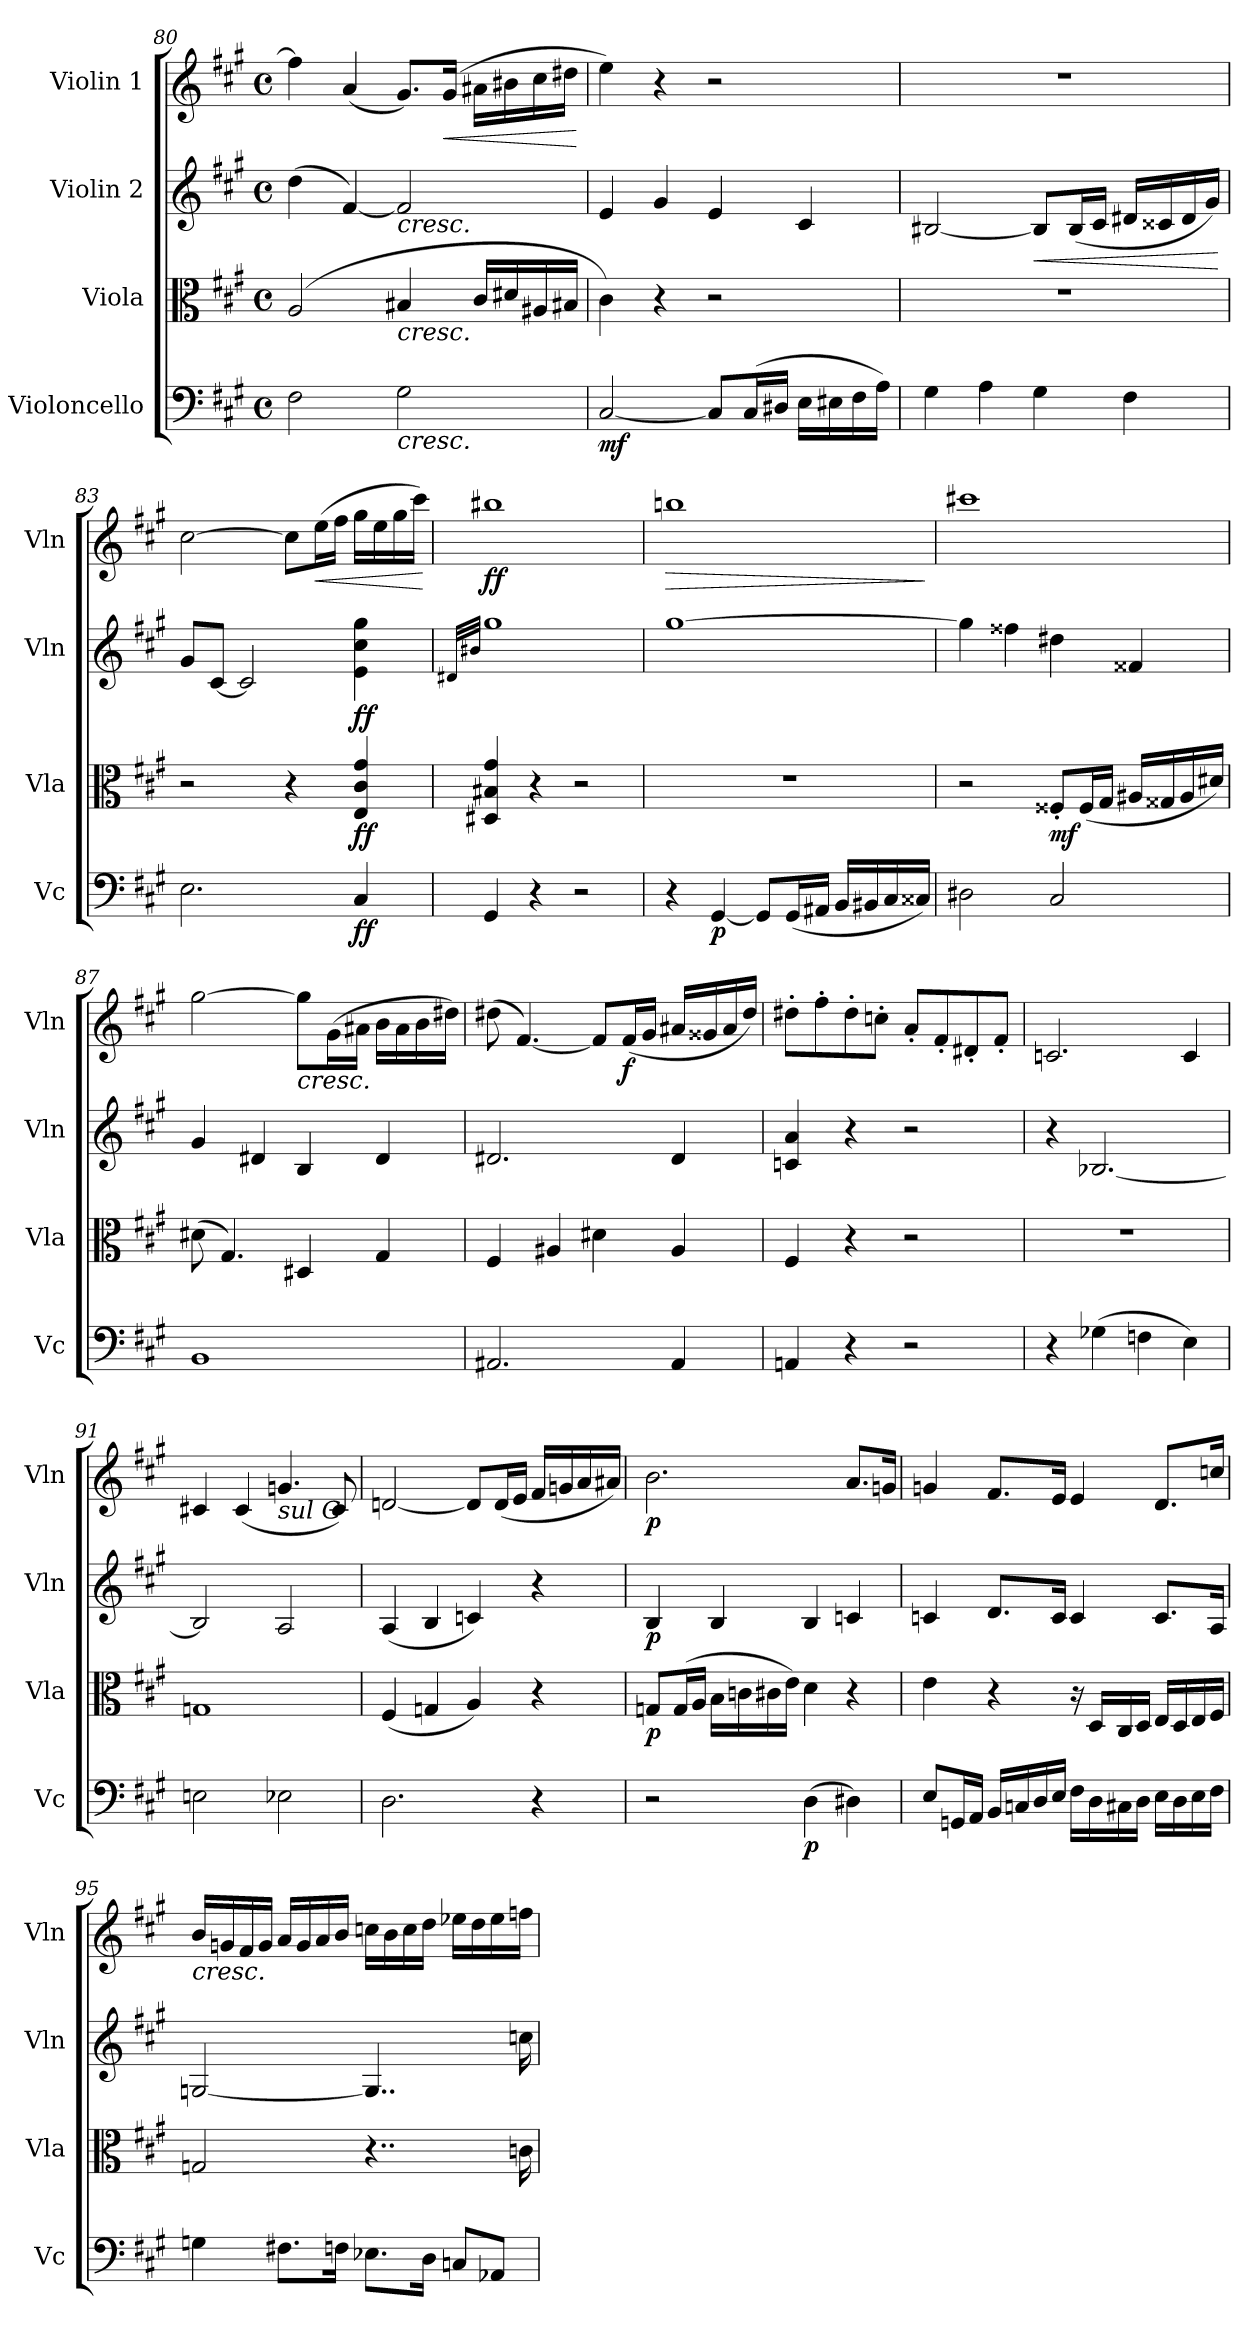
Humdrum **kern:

**kern	**dynam	**kern	**dynam	**kern	**dynam	**kern	**dynam
*part4	*part4	*part3	*part3	*part2	*part2	*part1	*part1
*staff4	*staff4	*staff3	*staff3	*staff2	*staff2	*staff1	*staff1
*I"Violoncello	*	*I"Viola	*	*I"Violin 2	*	*I"Violin 1	*
*I'Vc	*	*I'Vla	*	*I'Vln	*	*I'Vln	*
*clefF4	*	*clefC3	*	*clefG2	*	*clefG2	*
*k[f#c#g#]	*	*k[f#c#g#]	*	*k[f#c#g#]	*	*k[f#c#g#]	*
*M4/4	*	*M4/4	*	*M4/4	*	*M4/4	*
*met(c)	*	*met(c)	*	*met(c)	*	*met(c)	*
=80	=80	=80	=80	=80	=80	=80	=80
2F#\	.	(>2A/	.	(4dd\	.	4ff#\]	.
.	.	.	.	[4f#/)	.	(4a/	.
!	!LO:HP:b	!	!LO:HP:b	!	!LO:HP:b	!	!
2G#\	<	4B#X/	<	2f#/]	<	8.g#/L)	.
!	!	!	!	!	!	!	!LO:HP:b
.	.	.	.	.	.	(16g#/Jk	<
.	.	16c#/LL	.	.	.	16a#X\LL	.
.	.	16d#X/	.	.	.	16b#X\	.
.	.	16A#X/	.	.	.	16cc#\	.
.	.	16B#X/JJ	.	.	.	16dd#X\JJ	.
.	.	.	.	.	.	.	[
!!LO:PB:g=z
=81	=81	=81	=81	=81	=81	=81	=81
!	!LO:DY:b	!	!	!	!	!	!
[2C#/	mf	4c#\)	.	4e/	.	4ee\)	.
.	.	4r	.	4g#/	.	4r	.
8C#/L]	.	2r	.	4e/	.	2r	.
(16C#/L	.	.	.	.	.	.	.
16D#X/JJ	.	.	.	.	.	.	.
16E\LL	.	.	.	4c#/	.	.	.
16E#X\	.	.	.	.	.	.	.
16F#\	.	.	.	.	.	.	.
16A\JJ)	.	.	.	.	.	.	.
=82	=82	=82	=82	=82	=82	=82	=82
4G#\	.	1r	.	[2B#X/	.	1r	.
4A\	.	.	.	.	.	.	.
!	!	!	!	!	!LO:HP:b	!	!
4G#\	.	.	.	8B#/L]	<	.	.
.	.	.	.	(16B#/L	.	.	.
.	.	.	.	16c#/JJ	.	.	.
4F#\	.	.	.	16d#X/LL	.	.	.
.	.	.	.	16c##X/	.	.	.
.	.	.	.	16d#/	.	.	.
.	.	.	.	16g#/JJ)	.	.	.
.	.	.	.	.	[	.	.
=83	=83	=83	=83	=83	=83	=83	=83
2.E\	.	2r	.	8g#/L	.	[2cc#\	.
.	.	.	.	[8c#/J	.	.	.
.	.	.	.	2c#/]	.	.	.
.	.	4r	.	.	.	8cc#\L]	.
!	!	!	!	!	!	!	!LO:HP:b
.	.	.	.	.	.	(16ee\L	<
.	.	.	.	.	.	16ff#\JJ	.
!	!LO:DY:b	!	!LO:DY:b	!	!LO:DY:b	!	!
4C#/	ff	4E/ 4c#/ 4g#/	ff	4e\ 4cc#\ 4gg#\	ff	16gg#\LL	.
.	.	.	.	.	.	16ee\	.
.	.	.	.	.	.	16gg#\	.
.	.	.	.	.	.	16ccc#\JJ)	.
.	.	.	.	.	.	.	[
=84	=84	=84	=84	=84	=84	=84	=84
.	.	.	.	32qd#X/LLL	.	.	.
.	.	.	.	32qb#X/JJJ	.	.	.
!	!	!	!	!	!	!	!LO:DY:b
4GG#/	.	4D#X/ 4B#X/ 4g#/	.	1gg#	.	1bb#X	ff
4r	.	4r	.	.	.	.	.
2r	.	2r	.	.	.	.	.
!!LO:LB:g=z
=85	=85	=85	=85	=85	=85	=85	=85
!	!	!	!	!	!	!	!LO:HP:b
4r	.	1r	.	[1gg#	.	1bbn	>
!	!LO:DY:b	!	!	!	!	!	!
[4GG#/	p	.	.	.	.	.	.
8GG#/L]	.	.	.	.	.	.	.
(16GG#/L	.	.	.	.	.	.	.
16AA#X/JJ	.	.	.	.	.	.	.
16BB/LL	.	.	.	.	.	.	.
16BB#X/	.	.	.	.	.	.	.
16C#/	.	.	.	.	.	.	.
16C##X/JJ)	.	.	.	.	.	.	.
.	.	.	.	.	[	.	]
=86	=86	=86	=86	=86	=86	=86	=86
2D#X\	.	2r	.	4gg#\]	.	1ccc#X	.
.	.	.	.	4ff##X\	.	.	.
!	!	!	!LO:DY:b	!	!	!	!
2C#/	.	8F##X'/L	mf	4dd#X\	.	.	.
.	.	(16F##/L	.	.	.	.	.
.	.	16G#/JJ	.	.	.	.	.
.	.	16A#X/LL	.	4f##X/	.	.	.
.	.	16G##X/	.	.	.	.	.
.	.	16A#/	.	.	.	.	.
.	.	16d#X/JJ)	.	.	.	.	.
=87	=87	=87	=87	=87	=87	=87	=87
1BB	.	(8d#i\	.	4g#/	.	[2gg#\	.
.	.	4.G#/)	.	.	.	.	.
.	.	.	.	4d#X/	.	.	.
!	!	!	!	!	!	!LO:TX:b:i:t=cresc.	!
.	.	4D#X/	.	4B/	.	8gg#\L]	.
.	.	.	.	.	.	(16g#\L	.
.	.	.	.	.	.	16a#X\JJ	.
.	.	4G#/	.	4d#/	.	16b\LL	.
.	.	.	.	.	.	16a#\	.
.	.	.	.	.	.	16b\	.
.	.	.	.	.	.	16dd#X\JJ)	.
=88	=88	=88	=88	=88	=88	=88	=88
2.AA#X/	.	4F#/	.	2.d#X/	.	(8dd#X\	.
.	.	.	.	.	.	[4.f#/)	.
.	.	4A#X/	.	.	.	.	.
.	.	4d#X\	.	.	.	8f#/L]	.
!	!	!	!	!	!	!	!LO:DY:b
.	.	.	.	.	.	(16f#/L	f
.	.	.	.	.	.	16g#/JJ	.
4AA#/	.	4A#/	.	4d#/	.	16a#X/LL	.
.	.	.	.	.	.	16g##X/	.
.	.	.	.	.	.	16a#/	.
.	.	.	.	.	.	16dd#/JJ)	.
!!LO:LB:g=z
=89	=89	=89	=89	=89	=89	=89	=89
4AAn/	.	4F#/	.	4cn/ 4a/	.	8dd#X'\L	.
.	.	.	.	.	.	8ff#'\	.
4r	.	4r	.	4r	.	8dd#'\	.
.	.	.	.	.	.	8ccn'\J	.
2r	.	2r	.	2r	.	8a'/L	.
.	.	.	.	.	.	8f#'/	.
.	.	.	.	.	.	8d#X'/	.
.	.	.	.	.	.	8f#'/J	.
=90	=90	=90	=90	=90	=90	=90	=90
4r	.	1r	.	4r	.	2.cn/	.
(4G-X\	.	.	.	[2.B-X/	.	.	.
4Fn\	.	.	.	.	.	.	.
4E\)	.	.	.	.	.	4c/	.
=91	=91	=91	=91	=91	=91	=91	=91
2En\	.	1Gn	.	2B-/]	.	4c#X/	.
.	.	.	.	.	.	(4c#/	.
!	!	!	!	!	!	!LO:TX:b:i:t=sul G	!
2E-X\	.	.	.	2A/	.	4.gn/	.
.	.	.	.	.	.	8c#/)	.
=92	=92	=92	=92	=92	=92	=92	=92
2.D\	.	(4F#/	.	(4A/	.	[2dn/	.
.	.	4Gn/	.	4B/	.	.	.
.	.	4A/)	.	4cn/)	.	8d/L]	.
.	.	.	.	.	.	(16d/L	.
.	.	.	.	.	.	16e/JJ	.
4r	.	4r	.	4r	.	16f#/LL	.
.	.	.	.	.	.	16gn/	.
.	.	.	.	.	.	16a/	.
.	.	.	.	.	.	16a#X/JJ)	.
!!LO:LB:g=z
=93	=93	=93	=93	=93	=93	=93	=93
!	!	!	!LO:DY:b	!	!LO:DY:b	!	!LO:DY:b
2r	.	8Gn/L	p	4B/	p	2.b\	p
.	.	(16G/L	.	.	.	.	.
.	.	16A/JJ	.	.	.	.	.
.	.	16B\LL	.	4B/	.	.	.
.	.	16cn\	.	.	.	.	.
.	.	16c#X\	.	.	.	.	.
.	.	16e\JJ)	.	.	.	.	.
!	!LO:DY:b	!	!	!	!	!	!
(4D\	p	4d\	.	4B/	.	.	.
4D#X\)	.	4r	.	4cn/	.	8.a/L	.
.	.	.	.	.	.	16gn/Jk	.
=94	=94	=94	=94	=94	=94	=94	=94
8E/L	.	4e\	.	4cn/	.	4gn/	.
16GGn/L	.	.	.	.	.	.	.
16AA/JJ	.	.	.	.	.	.	.
16BB/LL	.	4r	.	8.d/L	.	8.f#/L	.
16Cn/	.	.	.	.	.	.	.
16D/	.	.	.	.	.	.	.
16E/JJ	.	.	.	16c/Jk	.	16e/Jk	.
16F#\LL	.	16r	.	4c/	.	4e/	.
16D\	.	16D/LL	.	.	.	.	.
16C#X\	.	16C#/	.	.	.	.	.
16D\JJ	.	16D/JJ	.	.	.	.	.
16E\LL	.	16E/LL	.	8.c/L	.	8.d/L	.
16D\	.	16D/	.	.	.	.	.
16E\	.	16E/	.	.	.	.	.
16F#\JJ	.	16F#/JJ	.	16A/Jk	.	16ccn/Jk	.
.	[	.	[	.	.	.	.
=95	=95	=95	=95	=95	=95	=95	=95
!	!	!	!	!	!	!LO:TX:b:i:t=cresc.	!
4Gn\	.	2Gn/	.	[2Gn/	.	16b/LL	.
.	.	.	.	.	.	16gn/	.
.	.	.	.	.	.	16f#/	.
.	.	.	.	.	.	16g/JJ	.
8.F#X\L	.	.	.	.	.	16a/LL	.
.	.	.	.	.	.	16g/	.
.	.	.	.	.	.	16a/	.
16Fn\Jk	.	.	.	.	.	16b/JJ	.
8.E-X\L	.	4..r	.	4..G/]	.	16ccn\LL	.
.	.	.	.	.	.	16b\	.
.	.	.	.	.	.	16cc\	.
16D\Jk	.	.	.	.	.	16dd\JJ	.
8Cn/L	.	.	.	.	.	16ee-X\LL	.
.	.	.	.	.	.	16dd\	.
8AA-X/J	.	.	.	.	.	16ee-\	.
.	.	16cn\	.	16ccn\	.	16ffn\JJ	.
=	=	=	=	=	=	=	=
*-	*-	*-	*-	*-	*-	*-	*-
